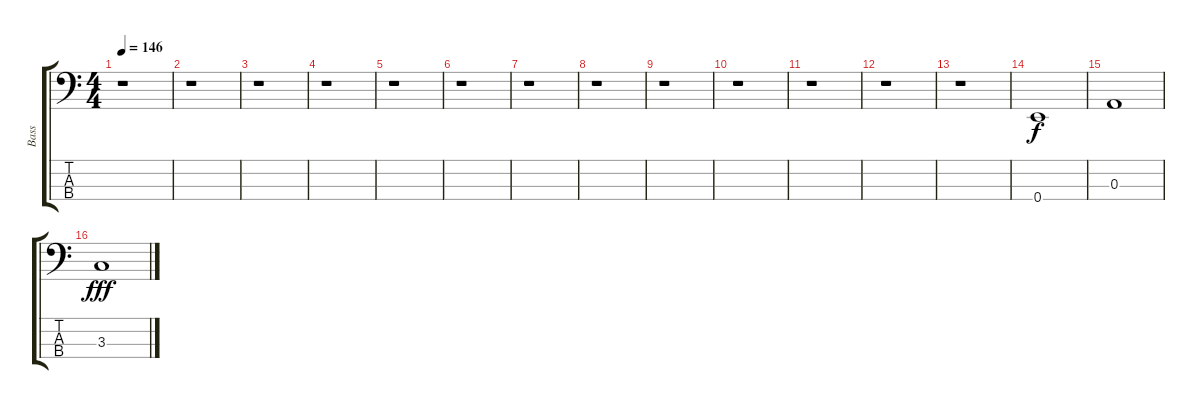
\track ("Bass" "Bass") {instrument synthbass2}
\staff {score tabs}
\tuning (G2 D2 A1 E1) {hide}
\ts (4 4)
\section ("" "")
\tempo 146
\clef f4
\ks c
r.1{dy f instrument synthbass2} |
r.1 |
r.1 |
r.1 |
r.1 |
r.1 |
r.1 |
r.1 |
r.1 |
r.1 |
r.1 |
r.1 |
r.1 |
0.4.1 |
0.3.1 |
3.3.1{dy fff}
